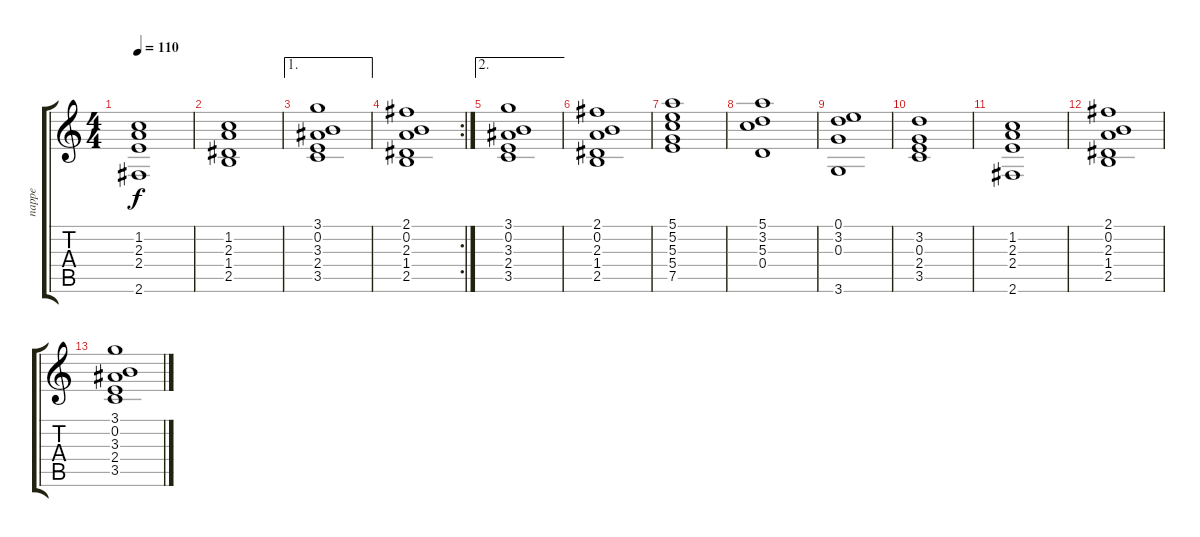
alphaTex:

\track ("nappe" "nappe") {instrument synthstrings1}
\staff {score tabs}
\tuning (E5 B4 G4 D4 A3 E3) {hide}
\ts (4 4)
\tempo 110
\clef g2
\ks c
(1.2 2.3 2.4 2.6).1{dy f} |
(1.2 2.3 1.4 2.5).1 |
\ae 1
(3.1 0.2 3.3 2.4 3.5).1 |
\rc 2
(2.1 0.2 2.3 1.4 2.5).1 |
\ae 2
(3.1 0.2 3.3 2.4 3.5).1 |
(2.1 0.2 2.3 1.4 2.5).1 |
(5.1 5.2 5.3 5.4 7.5).1 |
(5.1 3.2 5.3 0.4).1 |
(0.1 3.2 0.3 3.6).1 |
(3.2 0.3 2.4 3.5).1 |
(1.2 2.3 2.4 2.6).1 |
(2.1 0.2 2.3 1.4 2.5).1 |
(3.1 0.2 3.3 2.4 3.5).1
